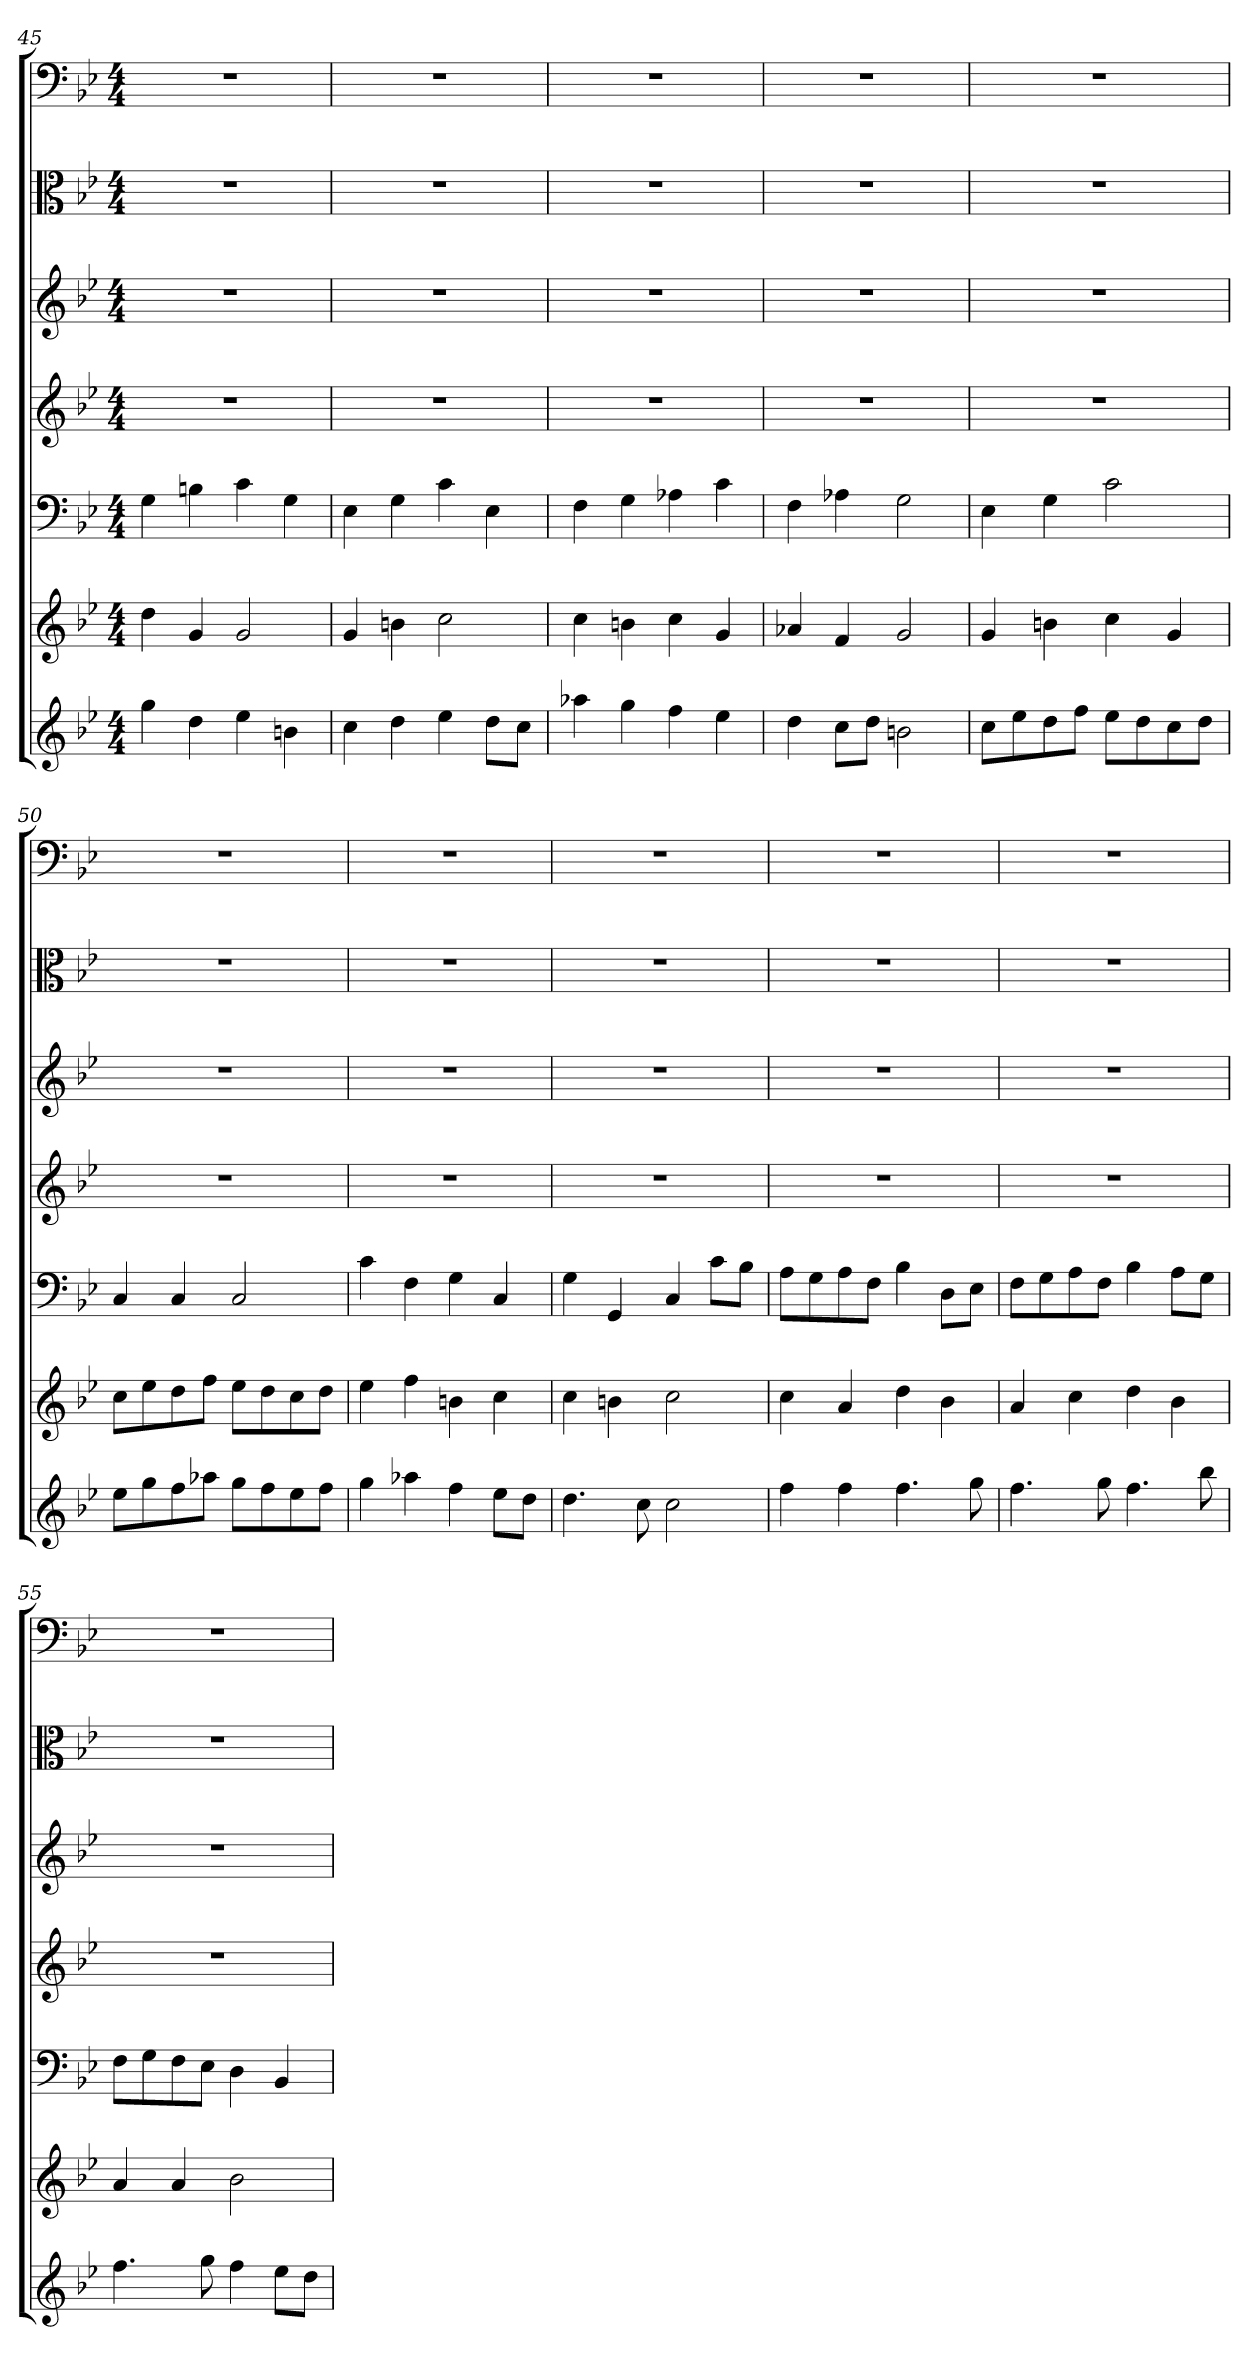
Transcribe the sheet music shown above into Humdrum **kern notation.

**kern	**kern	**kern	**kern	**kern	**kern	**kern
*part7	*part6	*part5	*part4	*part3	*part2	*part1
*staff7	*staff6	*staff5	*staff4	*staff3	*staff2	*staff1
*clefG2	*clefG2	*clefF4	*clefG2	*clefG2	*clefC3	*clefF4
*k[b-e-]	*k[b-e-]	*k[b-e-]	*k[b-e-]	*k[b-e-]	*k[b-e-]	*k[b-e-]
*g:	*g:	*g:	*g:	*g:	*g:	*g:
*M4/4	*M4/4	*M4/4	*M4/4	*M4/4	*M4/4	*M4/4
=45	=45	=45	=45	=45	=45	=45
4gg\	4dd\	4G\	1r	1r	1r	1r
4dd\	4g/	4Bn\	.	.	.	.
4ee-\	2g/	4c\	.	.	.	.
4bn\	.	4G\	.	.	.	.
=46	=46	=46	=46	=46	=46	=46
4cc\	4g/	4E-\	1r	1r	1r	1r
4dd\	4bn\	4G\	.	.	.	.
4ee-\	2cc\	4c\	.	.	.	.
8dd\L	.	4E-\	.	.	.	.
8cc\J	.	.	.	.	.	.
=47	=47	=47	=47	=47	=47	=47
4aa-X\	4cc\	4F\	1r	1r	1r	1r
4gg\	4bn\	4G\	.	.	.	.
4ff\	4cc\	4A-X\	.	.	.	.
4ee-\	4g/	4c\	.	.	.	.
=48	=48	=48	=48	=48	=48	=48
4dd\	4a-X/	4F\	1r	1r	1r	1r
8cc\L	4f/	4A-X\	.	.	.	.
8dd\J	.	.	.	.	.	.
2bn\	2g/	2G\	.	.	.	.
=49	=49	=49	=49	=49	=49	=49
8cc\L	4g/	4E-\	1r	1r	1r	1r
8ee-\	.	.	.	.	.	.
8dd\	4bn\	4G\	.	.	.	.
8ff\J	.	.	.	.	.	.
8ee-\L	4cc\	2c\	.	.	.	.
8dd\	.	.	.	.	.	.
8cc\	4g/	.	.	.	.	.
8dd\J	.	.	.	.	.	.
=50	=50	=50	=50	=50	=50	=50
8ee-\L	8cc\L	4C/	1r	1r	1r	1r
8gg\	8ee-\	.	.	.	.	.
8ff\	8dd\	4C/	.	.	.	.
8aa-X\J	8ff\J	.	.	.	.	.
8gg\L	8ee-\L	2C/	.	.	.	.
8ff\	8dd\	.	.	.	.	.
8ee-\	8cc\	.	.	.	.	.
8ff\J	8dd\J	.	.	.	.	.
=51	=51	=51	=51	=51	=51	=51
4gg\	4ee-\	4c\	1r	1r	1r	1r
4aa-X\	4ff\	4F\	.	.	.	.
4ff\	4bn\	4G\	.	.	.	.
8ee-\L	4cc\	4C/	.	.	.	.
8dd\J	.	.	.	.	.	.
=52	=52	=52	=52	=52	=52	=52
4.dd\	4cc\	4G\	1r	1r	1r	1r
.	4bn\	4GG/	.	.	.	.
8cc\	.	.	.	.	.	.
2cc\	2cc\	4C/	.	.	.	.
.	.	8c\L	.	.	.	.
.	.	8B-\J	.	.	.	.
=53	=53	=53	=53	=53	=53	=53
4ff\	4cc\	8A\L	1r	1r	1r	1r
.	.	8G\	.	.	.	.
4ff\	4a/	8A\	.	.	.	.
.	.	8F\J	.	.	.	.
4.ff\	4dd\	4B-\	.	.	.	.
.	4b-\	8D\L	.	.	.	.
8gg\	.	8E-\J	.	.	.	.
=54	=54	=54	=54	=54	=54	=54
4.ff\	4a/	8F\L	1r	1r	1r	1r
.	.	8G\	.	.	.	.
.	4cc\	8A\	.	.	.	.
8gg\	.	8F\J	.	.	.	.
4.ff\	4dd\	4B-\	.	.	.	.
.	4b-\	8A\L	.	.	.	.
8bb-\	.	8G\J	.	.	.	.
=55	=55	=55	=55	=55	=55	=55
4.ff\	4a/	8F\L	1r	1r	1r	1r
.	.	8G\	.	.	.	.
.	4a/	8F\	.	.	.	.
8gg\	.	8E-\J	.	.	.	.
4ff\	2b-\	4D\	.	.	.	.
8ee-\L	.	4BB-/	.	.	.	.
8dd\J	.	.	.	.	.	.
=	=	=	=	=	=	=
*-	*-	*-	*-	*-	*-	*-
